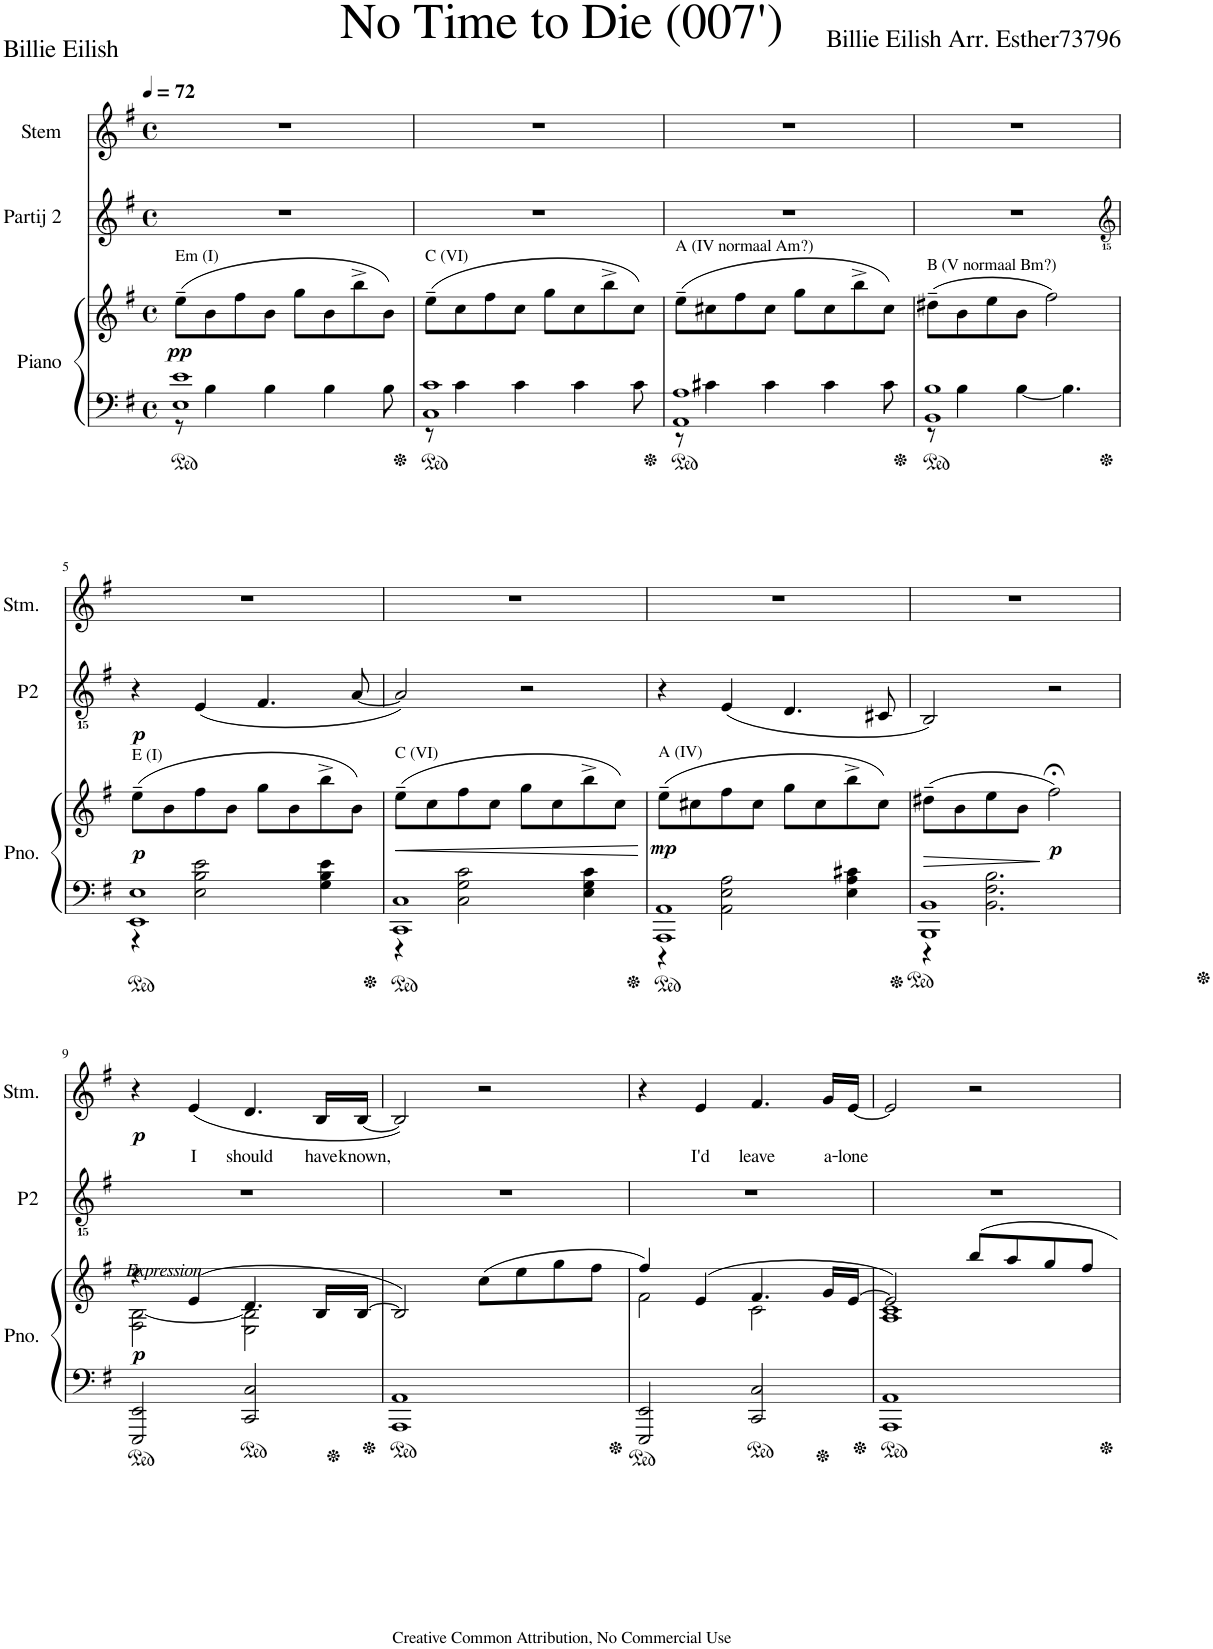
**kern	**kern	**dynam	**kern	**dynam	**kern	**text	**dynam
*part3	*part3	*part3	*part2	*part2	*part1	*part1	*part1
*staff4	*staff3	*staff3/4	*staff2	*staff2	*staff1	*staff1	*staff1
*I"Piano	*	*	*I"Partij 2	*	*I"Stem	*	*
*I'Pno.	*	*	*I'P2	*	*I'Stm.	*	*
*clefF4	*clefG2	*	*clefG2	*	*clefG2	*	*
*k[f#]	*k[f#]	*	*k[f#]	*	*k[f#]	*	*
*M4/4	*M4/4	*	*M4/4	*	*M4/4	*	*
*met(c)	*met(c)	*	*met(c)	*	*met(c)	*	*
*MM72	*MM72	*	*MM72	*	*MM72	*	*
=1	=1	=1	=1	=1	=1	=1	=1
*^	*	*	*	*	*	*	*
!	!	!LO:TX:a:t=Em (I)	!	!	!	!	!	!
!	!	!	!LO:DY:b	!	!	!	!	!
1E 1e	8r	(8ee~\L	pp	1r	.	1r	.	.
.	4B\	8b\	.	.	.	.	.	.
.	.	8ff#\	.	.	.	.	.	.
.	4B\	8b\J	.	.	.	.	.	.
.	.	8gg\L	.	.	.	.	.	.
.	4B\	8b\	.	.	.	.	.	.
.	.	8bb^\	.	.	.	.	.	.
.	8B\	8b\J)	.	.	.	.	.	.
=2	=2	=2	=2	=2	=2	=2	=2	=2
!	!	!LO:TX:a:t=C (VI)	!	!	!	!	!	!
1C 1c	8r	(8ee~\L	.	1r	.	1r	.	.
.	4c\	8cc\	.	.	.	.	.	.
.	.	8ff#\	.	.	.	.	.	.
.	4c\	8cc\J	.	.	.	.	.	.
.	.	8gg\L	.	.	.	.	.	.
.	4c\	8cc\	.	.	.	.	.	.
.	.	8bb^\	.	.	.	.	.	.
.	8c\	8cc\J)	.	.	.	.	.	.
=3	=3	=3	=3	=3	=3	=3	=3	=3
!	!	!LO:TX:a:t=A (IV normaal Am?)	!	!	!	!	!	!
1AA 1A	8r	(8ee~\L	.	1r	.	1r	.	.
.	4c#X\	8cc#X\	.	.	.	.	.	.
.	.	8ff#\	.	.	.	.	.	.
.	4c#\	8cc#\J	.	.	.	.	.	.
.	.	8gg\L	.	.	.	.	.	.
.	4c#\	8cc#\	.	.	.	.	.	.
.	.	8bb^\	.	.	.	.	.	.
.	8c#\	8cc#\J)	.	.	.	.	.	.
=4	=4	=4	=4	=4	=4	=4	=4	=4
!	!	!LO:TX:a:t=B (V normaal Bm?)	!	!	!	!	!	!
1BB 1B	8r	(8dd#X~\L	.	1r	.	1r	.	.
.	4B\	8b\	.	.	.	.	.	.
.	.	8ee\	.	.	.	.	.	.
.	[4B\	8b\J	.	.	.	.	.	.
.	.	2ff#\)	.	.	.	.	.	.
.	4.B\]	.	.	.	.	.	.	.
!!LO:LB:g=z
=5	=5	=5	=5	=5	=5	=5	=5	=5
*	*	*	*	*clefGvv2	*	*	*	*
!	!	!LO:TX:a:t=E (I)	!	!	!	!	!	!
!	!	!	!LO:DY:b	!	!LO:DY:b	!	!	!
1EE 1E	4r	(8ee~\L	p	4r	p	1r	.	.
.	.	8b\	.	.	.	.	.	.
.	2E\ 2B\ 2e\	8ff#\	.	(4EE/	.	.	.	.
.	.	8b\J	.	.	.	.	.	.
.	.	8gg\L	.	4.FF#/	.	.	.	.
.	.	8b\	.	.	.	.	.	.
.	4G\ 4B\ 4e\	8bb^\	.	.	.	.	.	.
.	.	8b\J)	.	[8AA/	.	.	.	.
=6	=6	=6	=6	=6	=6	=6	=6	=6
!	!	!LO:TX:a:t=C (VI)	!	!	!	!	!	!
!	!	!	!LO:HP:b	!	!	!	!	!
1CC 1C	4r	(8ee~\L	<	2AA/])	.	1r	.	.
.	.	8cc\	.	.	.	.	.	.
.	2C\ 2G\ 2c\	8ff#\	.	.	.	.	.	.
.	.	8cc\J	.	.	.	.	.	.
.	.	8gg\L	.	2r	.	.	.	.
.	.	8cc\	.	.	.	.	.	.
.	4E\ 4G\ 4c\	8bb^\	.	.	.	.	.	.
.	.	8cc\J)	.	.	.	.	.	.
*v	*v	*	*	*	*	*	*	*
.	.	[	.	.	.	.	.
=7	=7	=7	=7	=7	=7	=7	=7
*^	*	*	*	*	*	*	*
!	!	!LO:TX:a:t=A (IV)	!	!	!	!	!	!
!	!	!	!LO:DY:b	!	!	!	!	!
1AAA 1AA	4r	(8ee~\L	mp	4r	.	1r	.	.
.	.	8cc#X\	.	.	.	.	.	.
.	2AA\ 2E\ 2A\	8ff#\	.	(4EE/	.	.	.	.
.	.	8cc#\J	.	.	.	.	.	.
.	.	8gg\L	.	4.DD/	.	.	.	.
.	.	8cc#\	.	.	.	.	.	.
.	4E\ 4A\ 4c#X\	8bb^\	.	.	.	.	.	.
.	.	8cc#\J)	.	8CC#X/	.	.	.	.
=8	=8	=8	=8	=8	=8	=8	=8	=8
!	!	!	!LO:HP:b	!	!	!	!	!
1BBB 1BB	4r	(8dd#X~\L	>	2BBB/)	.	1r	.	.
.	.	8b\	.	.	.	.	.	.
.	2.BB\ 2.F#\ 2.B\	8ee\	.	.	.	.	.	.
.	.	8b\J	.	.	.	.	.	.
!	!	!	!LO:DY:b	!	!	!	!	!
.	.	2ff#;<\)	p	2r	.	.	.	.
*v	*v	*	*	*	*	*	*	*
.	.	]	.	.	.	.	.
!!LO:LB:g=z
=9	=9	=9	=9	=9	=9	=9	=9
*	*^	*	*	*	*	*	*
!	!LO:TX:b:i:t=Expression	!	!	!	!	!	!	!
!	!	!	!LO:DY:b	!	!	!	!	!LO:DY:b
2EEE/ 2EE/	4r	2F#\ [2B\	p	1r	.	4r	.	p
!	!	!	!	!	!	!	!LO:LY:b	!
.	(4e/	.	.	.	.	(4e/	I	.
!	!	!	!	!	!	!	!LO:LY:b	!
2CC/ 2C/	4.d/	2E\ 2B\]	.	.	.	4.d/	should	.
!	!	!	!	!	!	!	!LO:LY:b	!
.	16B/LL	.	.	.	.	16B/LL	have	.
!	!	!	!	!	!	!	!LO:LY:b	!
.	[16B/JJ	.	.	.	.	[16B/JJ	known,	.
*	*v	*v	*	*	*	*	*	*
=10	=10	=10	=10	=10	=10	=10	=10
1AAA 1AA	2B/])	.	1r	.	2B/])	.	.
.	(8cc\L	.	.	.	2r	.	.
.	8ee\	.	.	.	.	.	.
.	8gg\	.	.	.	.	.	.
.	8ff#\J	.	.	.	.	.	.
=11	=11	=11	=11	=11	=11	=11	=11
*	*^	*	*	*	*	*	*
2EEE/ 2EE/	4ff#/)	2f#\	.	1r	.	4r	.	.
!	!	!	!	!	!	!	!LO:LY:b	!
.	(4e/	.	.	.	.	4e/	I'd	.
!	!	!	!	!	!	!	!LO:LY:b	!
2CC/ 2C/	4.f#/	2c\	.	.	.	4.f#/	leave	.
!	!	!	!	!	!	!	!LO:LY:b	!
.	16g/LL	.	.	.	.	16g/LL	a-	.
!	!	!	!	!	!	!	!LO:LY:b	!
.	[16e/JJ	.	.	.	.	[16e/JJ	-lone	.
=12	=12	=12	=12	=12	=12	=12	=12	=12
1AAA 1AA	2e/])	1A 1c	.	1r	.	2e/]	.	.
.	8bb/L	.	.	.	.	2r	.	.
.	8aa/	.	.	.	.	.	.	.
.	8gg/	.	.	.	.	.	.	.
.	8ff#/J	.	.	.	.	.	.	.
*	*v	*v	*	*	*	*	*	*
=	=	=	=	=	=	=	=
*-	*-	*-	*-	*-	*-	*-	*-
